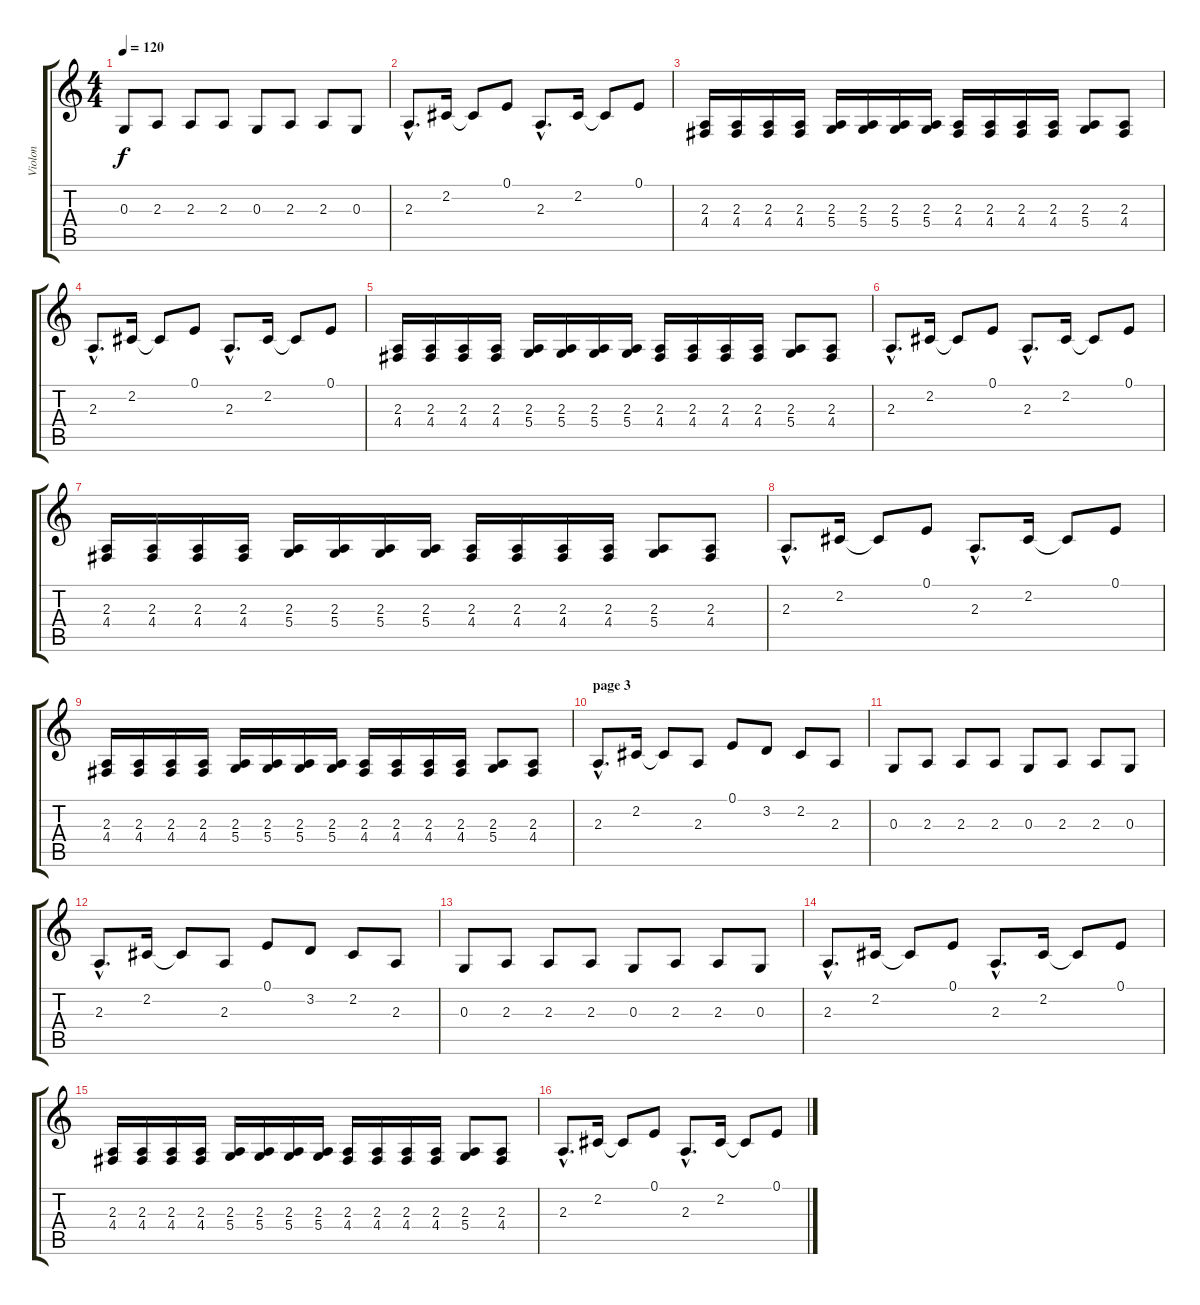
\track ("Violon" "Violon") {instrument violin}
\staff {score tabs}
\tuning (E4 B3 G3 D3 A2 E2) {hide}
\ts (4 4)
\tempo 120
\clef g2
\ks c
0.3.8{dy f} 2.3.8 2.3.8 2.3.8 0.3.8 2.3.8 2.3.8 0.3.8 |
2.3{hac}.8{d} 2.2.16 2.2{t}.8 0.1.8 2.3{hac}.8{d} 2.2.16 2.2{t}.8 0.1.8 |
(2.3 4.4).16 (2.3 4.4).16 (2.3 4.4).16 (2.3 4.4).16 (2.3 5.4).16 (2.3 5.4).16 (2.3 5.4).16 (2.3 5.4).16 (2.3 4.4).16 (2.3 4.4).16 (2.3 4.4).16 (2.3 4.4).16 (2.3 5.4).8 (2.3 4.4).8 |
2.3{hac}.8{d} 2.2.16 2.2{t}.8 0.1.8 2.3{hac}.8{d} 2.2.16 2.2{t}.8 0.1.8 |
(2.3 4.4).16 (2.3 4.4).16 (2.3 4.4).16 (2.3 4.4).16 (2.3 5.4).16 (2.3 5.4).16 (2.3 5.4).16 (2.3 5.4).16 (2.3 4.4).16 (2.3 4.4).16 (2.3 4.4).16 (2.3 4.4).16 (2.3 5.4).8 (2.3 4.4).8 |
2.3{hac}.8{d} 2.2.16 2.2{t}.8 0.1.8 2.3{hac}.8{d} 2.2.16 2.2{t}.8 0.1.8 |
(2.3 4.4).16 (2.3 4.4).16 (2.3 4.4).16 (2.3 4.4).16 (2.3 5.4).16 (2.3 5.4).16 (2.3 5.4).16 (2.3 5.4).16 (2.3 4.4).16 (2.3 4.4).16 (2.3 4.4).16 (2.3 4.4).16 (2.3 5.4).8 (2.3 4.4).8 |
2.3{hac}.8{d} 2.2.16 2.2{t}.8 0.1.8 2.3{hac}.8{d} 2.2.16 2.2{t}.8 0.1.8 |
(2.3 4.4).16 (2.3 4.4).16 (2.3 4.4).16 (2.3 4.4).16 (2.3 5.4).16 (2.3 5.4).16 (2.3 5.4).16 (2.3 5.4).16 (2.3 4.4).16 (2.3 4.4).16 (2.3 4.4).16 (2.3 4.4).16 (2.3 5.4).8 (2.3 4.4).8 |
\section ("" "page 3")
2.3{hac}.8{d} 2.2.16 2.2{t}.8 2.3.8 0.1.8 3.2.8 2.2.8 2.3.8 |
0.3.8 2.3.8 2.3.8 2.3.8 0.3.8 2.3.8 2.3.8 0.3.8 |
2.3{hac}.8{d} 2.2.16 2.2{t}.8 2.3.8 0.1.8 3.2.8 2.2.8 2.3.8 |
0.3.8 2.3.8 2.3.8 2.3.8 0.3.8 2.3.8 2.3.8 0.3.8 |
2.3{hac}.8{d} 2.2.16 2.2{t}.8 0.1.8 2.3{hac}.8{d} 2.2.16 2.2{t}.8 0.1.8 |
(2.3 4.4).16 (2.3 4.4).16 (2.3 4.4).16 (2.3 4.4).16 (2.3 5.4).16 (2.3 5.4).16 (2.3 5.4).16 (2.3 5.4).16 (2.3 4.4).16 (2.3 4.4).16 (2.3 4.4).16 (2.3 4.4).16 (2.3 5.4).8 (2.3 4.4).8 |
2.3{hac}.8{d} 2.2.16 2.2{t}.8 0.1.8 2.3{hac}.8{d} 2.2.16 2.2{t}.8 0.1.8
